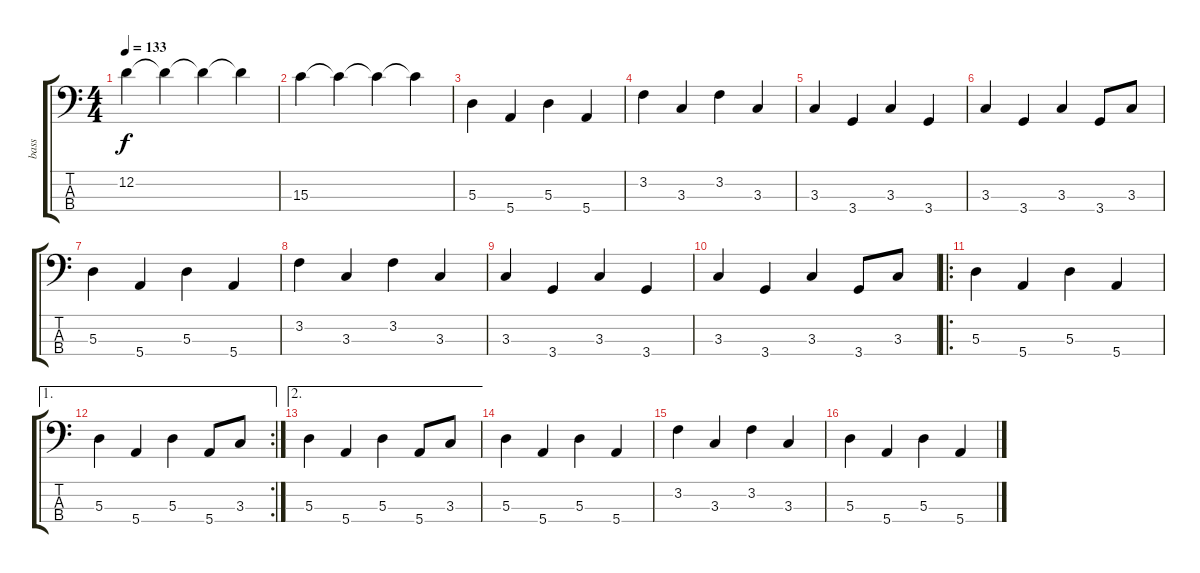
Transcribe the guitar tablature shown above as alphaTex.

\track ("bass" "bass") {instrument electricbassfinger}
\staff {score tabs}
\tuning (G2 D2 A1 E1) {hide}
\ts (4 4)
\tempo 133
\clef f4
\ks c
12.2.4{dy f instrument electricbassfinger} 12.2{t}.4 12.2{t}.4 12.2{t}.4 |
15.3.4 15.3{t}.4 15.3{t}.4 15.3{t}.4 |
5.3.4 5.4.4 5.3.4 5.4.4 |
3.2.4 3.3.4 3.2.4 3.3.4 |
3.3.4 3.4.4 3.3.4 3.4.4 |
3.3.4 3.4.4 3.3.4 3.4.8 3.3.8 |
5.3.4 5.4.4 5.3.4 5.4.4 |
3.2.4 3.3.4 3.2.4 3.3.4 |
3.3.4 3.4.4 3.3.4 3.4.4 |
3.3.4 3.4.4 3.3.4 3.4.8 3.3.8 |
\ro
5.3.4 5.4.4 5.3.4 5.4.4 |
\ae 1
\rc 2
5.3.4 5.4.4 5.3.4 5.4.8 3.3.8 |
\ae 2
5.3.4 5.4.4 5.3.4 5.4.8 3.3.8 |
5.3.4 5.4.4 5.3.4 5.4.4 |
3.2.4 3.3.4 3.2.4 3.3.4 |
5.3.4 5.4.4 5.3.4 5.4.4
